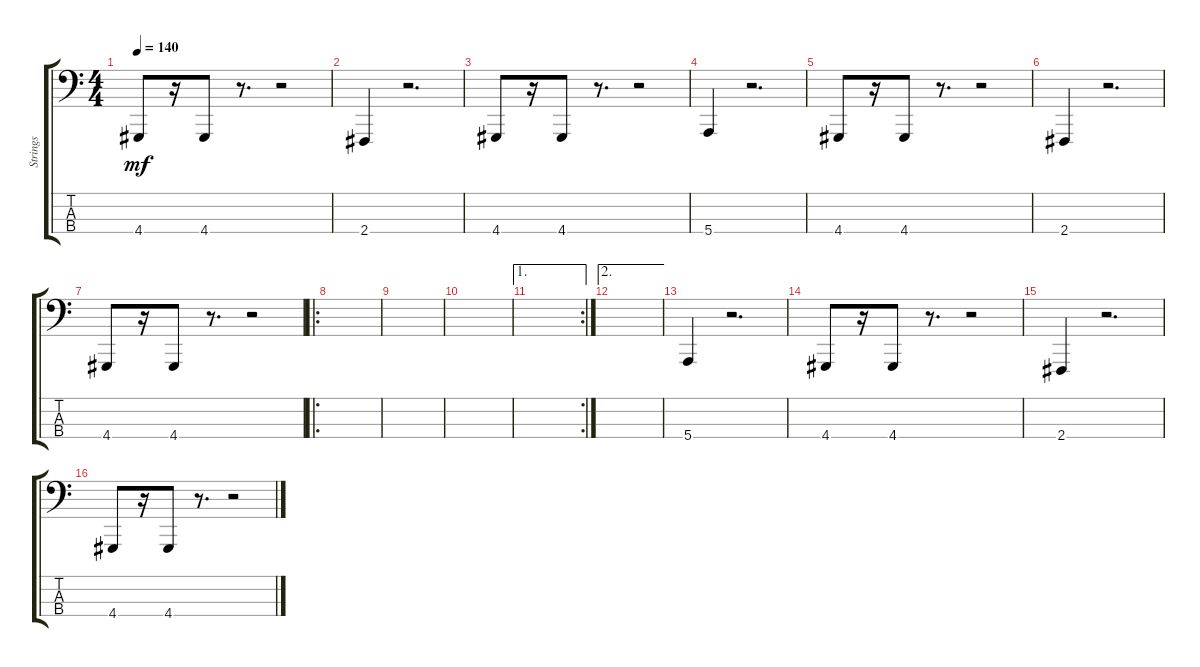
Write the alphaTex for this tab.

\track ("Strings" "Strings") {instrument stringensemble1}
\staff {score tabs}
\tuning (G2 D2 A1 E1) {hide}
\ts (4 4)
\tempo 140
\clef f4
\ks c
4.4.8{dy mf} r.16 4.4.8 r.8{d} r.2 |
2.4.4 r.2{d} |
4.4.8 r.16 4.4.8 r.8{d} r.2 |
5.4.4 r.2{d} |
4.4.8 r.16 4.4.8 r.8{d} r.2 |
2.4.4 r.2{d} |
4.4.8 r.16 4.4.8 r.8{d} r.2 |
\ro
|
|
|
\ae 1
\rc 2
|
\ae 2
|
5.4.4 r.2{d} |
4.4.8 r.16 4.4.8 r.8{d} r.2 |
2.4.4 r.2{d} |
4.4.8 r.16 4.4.8 r.8{d} r.2
